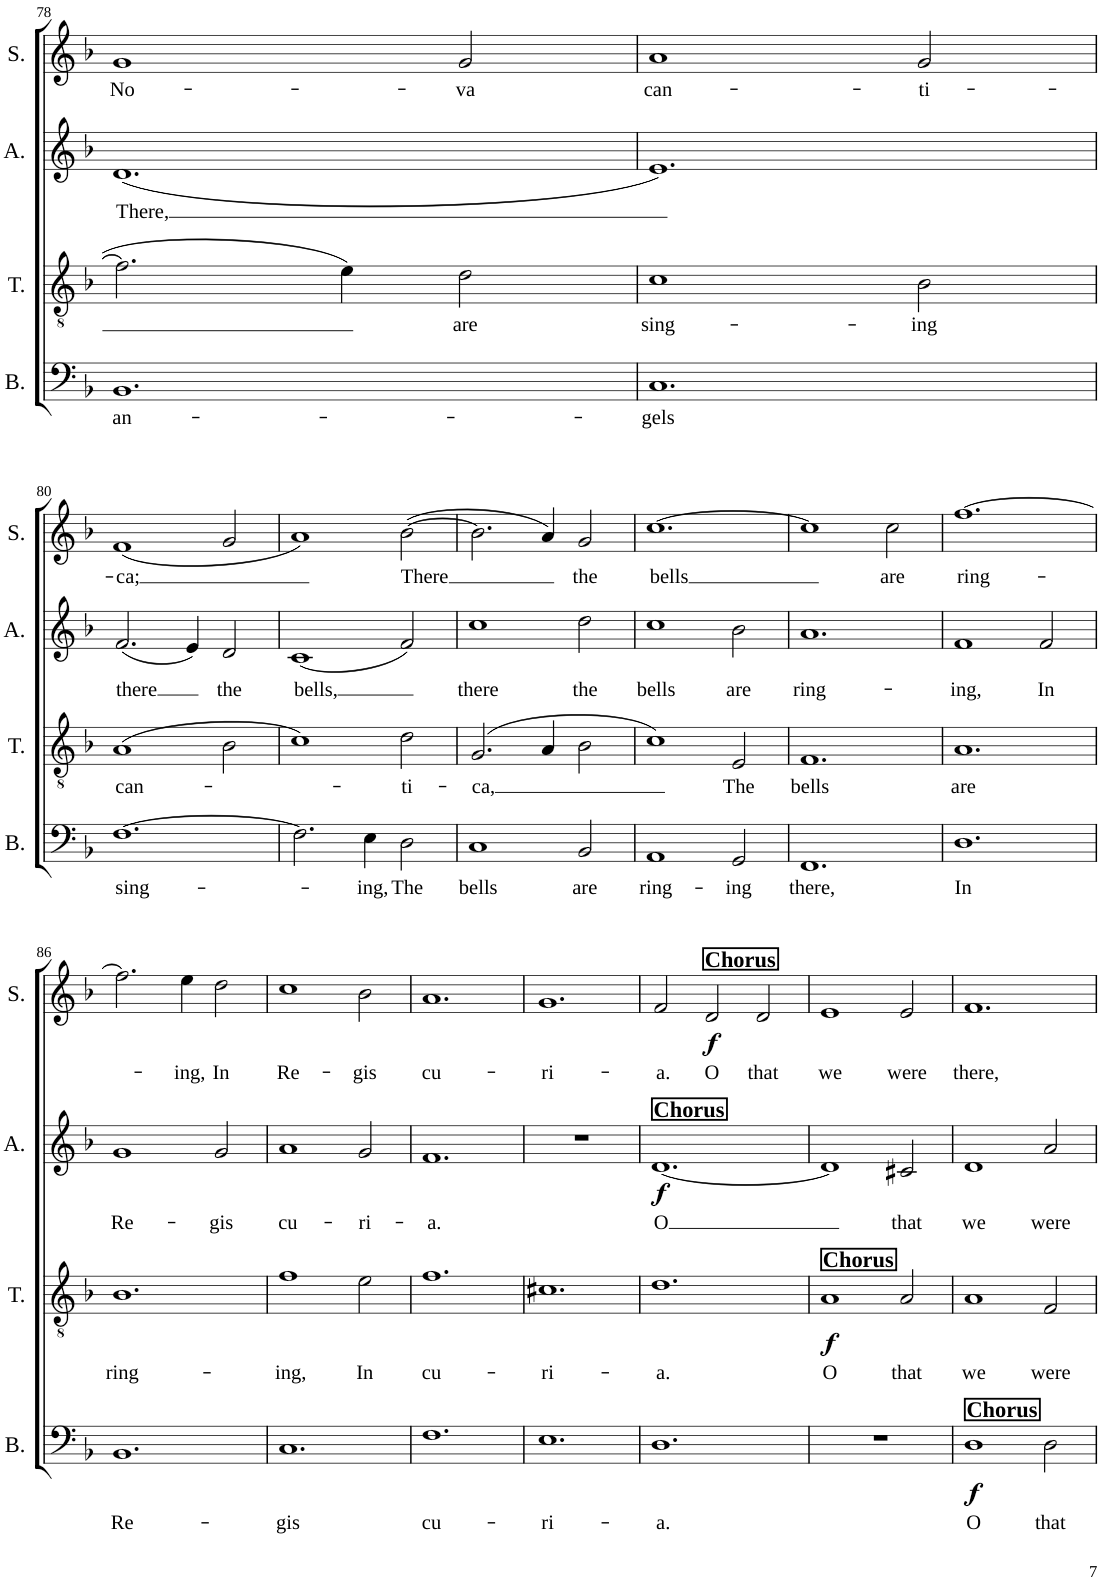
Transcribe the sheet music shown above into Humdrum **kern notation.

**kern	**text	**dynam	**kern	**text	**dynam	**kern	**text	**dynam	**kern	**text	**dynam
*part4	*part4	*part4	*part3	*part3	*part3	*part2	*part2	*part2	*part1	*part1	*part1
*staff4	*staff4	*staff4	*staff3	*staff3	*staff3	*staff2	*staff2	*staff2	*staff1	*staff1	*staff1
*I"Bass	*	*	*I"Tenor	*	*	*I"Alto	*	*	*I"Soprano	*	*
*I'B.	*	*	*I'T.	*	*	*I'A.	*	*	*I'S.	*	*
!!LO:PB:g=z
*clefF4	*	*	*clefGv2	*	*	*clefG2	*	*	*clefG2	*	*
*k[b-]	*	*	*k[b-]	*	*	*k[b-]	*	*	*k[b-]	*	*
*M3/2	*	*	*M3/2	*	*	*M3/2	*	*	*M3/2	*	*
=78	=78	=78	=78	=78	=78	=78	=78	=78	=78	=78	=78
!	!LO:LY:b	!	!	!	!	!	!LO:LY:b	!	!	!LO:LY:b	!
*^	*	*	*^	*	*	*^	*	*	*^	*	*
1.BB-	1.ryy	an-	.	2.f\]	1.ryy	.	.	(1.d	1.ryy	There,	.	1g	1.ryy	No-	.
.	.	.	.	4e\	.	.	.	.	.	.	.	.	.	.	.
!	!	!	!	!	!	!LO:LY:b	!	!	!	!	!	!	!	!LO:LY:b	!
.	.	.	.	2d\	.	are	.	.	.	.	.	2g/	.	-va	.
=79	=79	=79	=79	=79	=79	=79	=79	=79	=79	=79	=79	=79	=79	=79	=79
!	!	!LO:LY:b	!	!	!	!LO:LY:b	!	!	!	!	!	!	!	!LO:LY:b	!
1.C	1.ryy	-gels	.	1c	1.ryy	sing-	.	1.e)	1.ryy	.	.	1a	1.ryy	can-	.
!	!	!	!	!	!	!LO:LY:b	!	!	!	!	!	!	!	!LO:LY:b	!
.	.	.	.	2B-\	.	-ing	.	.	.	.	.	2g/	.	-ti-	.
!!LO:LB:g=z	!!
=80	=80	=80	=80	=80	=80	=80	=80	=80	=80	=80	=80	=80	=80	=80	=80
!	!	!LO:LY:b	!	!	!	!LO:LY:b	!	!	!	!LO:LY:b	!	!	!	!LO:LY:b	!
[1.F	1.ryy	sing-	.	(1A	1.ryy	can-	.	(2.f/	1.ryy	there	.	(1f	1.ryy	-ca;	.
.	.	.	.	.	.	.	.	4e/)	.	.	.	.	.	.	.
!	!	!	!	!	!	!	!	!	!	!LO:LY:b	!	!	!	!	!
.	.	.	.	2B-\	.	.	.	2d/	.	the	.	2g/	.	.	.
=81	=81	=81	=81	=81	=81	=81	=81	=81	=81	=81	=81	=81	=81	=81	=81
!	!	!	!	!	!	!	!	!	!	!LO:LY:b	!	!	!	!	!
2.F\]	1.ryy	.	.	1c)	1.ryy	.	.	(1c	1.ryy	bells,	.	1a)	1.ryy	.	.
!	!	!LO:LY:b	!	!	!	!	!	!	!	!	!	!	!	!	!
4E\	.	-ing,	.	.	.	.	.	.	.	.	.	.	.	.	.
!	!	!LO:LY:b	!	!	!	!LO:LY:b	!	!	!	!	!	!	!	!LO:LY:b	!
2D\	.	The	.	2d\	.	-ti-	.	2f/)	.	.	.	([2b-\	.	There	.
=82	=82	=82	=82	=82	=82	=82	=82	=82	=82	=82	=82	=82	=82	=82	=82
!	!	!LO:LY:b	!	!	!	!LO:LY:b	!	!	!	!LO:LY:b	!	!	!	!	!
1C	1.ryy	bells	.	(2.G/	1.ryy	-ca,	.	1cc	1.ryy	there	.	2.b-\]	1.ryy	.	.
.	.	.	.	4A/	.	.	.	.	.	.	.	4a/)	.	.	.
!	!	!LO:LY:b	!	!	!	!	!	!	!	!LO:LY:b	!	!	!	!LO:LY:b	!
2BB-/	.	are	.	2B-\	.	.	.	2dd\	.	the	.	2g/	.	the	.
=83	=83	=83	=83	=83	=83	=83	=83	=83	=83	=83	=83	=83	=83	=83	=83
!	!	!LO:LY:b	!	!	!	!	!	!	!	!LO:LY:b	!	!	!	!LO:LY:b	!
1AA	1.ryy	ring-	.	1c)	1.ryy	.	.	1cc	1.ryy	bells	.	[1.cc	1.ryy	bells	.
!	!	!LO:LY:b	!	!	!	!LO:LY:b	!	!	!	!LO:LY:b	!	!	!	!	!
2GG/	.	-ing	.	2E/	.	The	.	2b-\	.	are	.	.	.	.	.
=84	=84	=84	=84	=84	=84	=84	=84	=84	=84	=84	=84	=84	=84	=84	=84
!	!	!LO:LY:b	!	!	!	!LO:LY:b	!	!	!	!LO:LY:b	!	!	!	!	!
1.FF	1.ryy	there,	.	1.F	1.ryy	bells	.	1.a	1.ryy	ring-	.	1cc]	1.ryy	.	.
!	!	!	!	!	!	!	!	!	!	!	!	!	!	!LO:LY:b	!
.	.	.	.	.	.	.	.	.	.	.	.	2cc\	.	are	.
=85	=85	=85	=85	=85	=85	=85	=85	=85	=85	=85	=85	=85	=85	=85	=85
!	!	!LO:LY:b	!	!	!	!LO:LY:b	!	!	!	!LO:LY:b	!	!	!	!LO:LY:b	!
1.D	1.ryy	In	.	1.A	1.ryy	are	.	1f	1.ryy	-ing,	.	[1.ff	1.ryy	ring-	.
!	!	!	!	!	!	!	!	!	!	!LO:LY:b	!	!	!	!	!
.	.	.	.	.	.	.	.	2f/	.	In	.	.	.	.	.
!!LO:LB:g=z	!!
=86	=86	=86	=86	=86	=86	=86	=86	=86	=86	=86	=86	=86	=86	=86	=86
!	!	!LO:LY:b	!	!	!	!LO:LY:b	!	!	!	!LO:LY:b	!	!	!	!	!
1.BB-	1.ryy	Re-	.	1.B-	1.ryy	ring-	.	1g	1.ryy	Re-	.	2.ff\]	1.ryy	.	.
!	!	!	!	!	!	!	!	!	!	!	!	!	!	!LO:LY:b	!
.	.	.	.	.	.	.	.	.	.	.	.	4ee\	.	-ing,	.
!	!	!	!	!	!	!	!	!	!	!LO:LY:b	!	!	!	!LO:LY:b	!
.	.	.	.	.	.	.	.	2g/	.	-gis	.	2dd\	.	In	.
=87	=87	=87	=87	=87	=87	=87	=87	=87	=87	=87	=87	=87	=87	=87	=87
!	!	!LO:LY:b	!	!	!	!LO:LY:b	!	!	!	!LO:LY:b	!	!	!	!LO:LY:b	!
1.C	1.ryy	-gis	.	1f	1.ryy	-ing,	.	1a	1.ryy	cu-	.	1cc	1.ryy	Re-	.
!	!	!	!	!	!	!LO:LY:b	!	!	!	!LO:LY:b	!	!	!	!LO:LY:b	!
.	.	.	.	2e\	.	In	.	2g/	.	-ri-	.	2b-\	.	-gis	.
=88	=88	=88	=88	=88	=88	=88	=88	=88	=88	=88	=88	=88	=88	=88	=88
!	!	!LO:LY:b	!	!	!	!LO:LY:b	!	!	!	!LO:LY:b	!	!	!	!LO:LY:b	!
1.F	1.ryy	cu-	.	1.f	1.ryy	cu-	.	1.f	1.ryy	-a.	.	1.a	1.ryy	cu-	.
=89	=89	=89	=89	=89	=89	=89	=89	=89	=89	=89	=89	=89	=89	=89	=89
!	!	!LO:LY:b	!	!	!	!LO:LY:b	!	!	!	!	!	!	!	!LO:LY:b	!
*	*	*	*	*	*	*	*	*v	*v	*	*	*	*	*	*
1.E	1.ryy	-ri-	.	1.c#X	1.ryy	-ri-	.	1.r	.	.	1.g	1.ryy	-ri-	.
=90	=90	=90	=90	=90	=90	=90	=90	=90	=90	=90	=90	=90	=90	=90
!	!	!	!	!	!	!	!	!LO:TX:a:B:t=Chorus	!	!	!	!	!	!
!	!	!LO:LY:b	!	!	!	!LO:LY:b	!	!	!LO:LY:b	!LO:DY:b	!	!	!LO:LY:b	!
1.D	1.ryy	-a.	.	1.d	1.ryy	-a.	.	[1.d	O	f	2f/	2ryy	-a.	.
!	!	!	!	!	!	!	!	!	!	!	!LO:TX:a:B:t=Chorus	!	!	!
!	!	!	!	!	!	!	!	!	!	!	!	!	!LO:LY:b	!LO:DY:b
.	.	.	.	.	.	.	.	.	.	.	2d/	1ryy	O	f
!	!	!	!	!	!	!	!	!	!	!	!	!	!LO:LY:b	!
.	.	.	.	.	.	.	.	.	.	.	2d/	.	that	.
*v	*v	*	*	*	*	*	*	*	*	*	*v	*v	*	*
*	*	*	*v	*v	*	*	*	*	*	*	*	*
=91	=91	=91	=91	=91	=91	=91	=91	=91	=91	=91	=91
!	!	!	!LO:TX:a:B:t=Chorus	!	!	!	!	!	!	!	!
!	!	!	!	!LO:LY:b	!LO:DY:b	!	!	!	!	!LO:LY:b	!
1.r	.	.	1A	O	f	1d]	.	.	1e	we	.
!	!	!	!	!LO:LY:b	!	!	!LO:LY:b	!	!	!LO:LY:b	!
.	.	.	2A/	that	.	2c#X/	that	.	2e/	were	.
=92	=92	=92	=92	=92	=92	=92	=92	=92	=92	=92	=92
!LO:TX:a:B:t=Chorus	!	!	!	!	!	!	!	!	!	!	!
!	!LO:LY:b	!LO:DY:b	!	!LO:LY:b	!	!	!LO:LY:b	!	!	!LO:LY:b	!
1D	O	f	1A	we	.	1d	we	.	1.f	there,	.
!	!LO:LY:b	!	!	!LO:LY:b	!	!	!LO:LY:b	!	!	!	!
2D\	that	.	2F/	were	.	2a/	were	.	.	.	.
=	=	=	=	=	=	=	=	=	=	=	=
*-	*-	*-	*-	*-	*-	*-	*-	*-	*-	*-	*-
